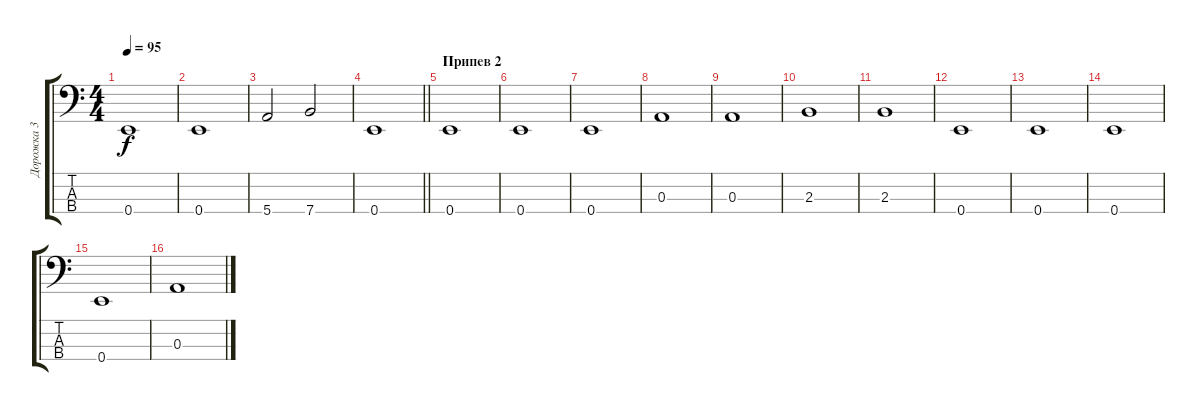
\track ("Дорожка 3" "Дорожка 3") {instrument electricbassfinger}
\staff {score tabs}
\tuning (G2 D2 A1 E1) {hide}
\ts (4 4)
\tempo 95
\clef f4
\ks c
0.4.1{dy f} |
0.4.1 |
5.4.2 7.4.2 |
\barLineRight lightlight
0.4.1 |
\section ("" "Припев 2")
0.4.1 |
0.4.1 |
0.4.1 |
0.3.1 |
0.3.1 |
2.3.1 |
2.3.1 |
0.4.1 |
0.4.1 |
0.4.1 |
0.4.1 |
0.3.1
